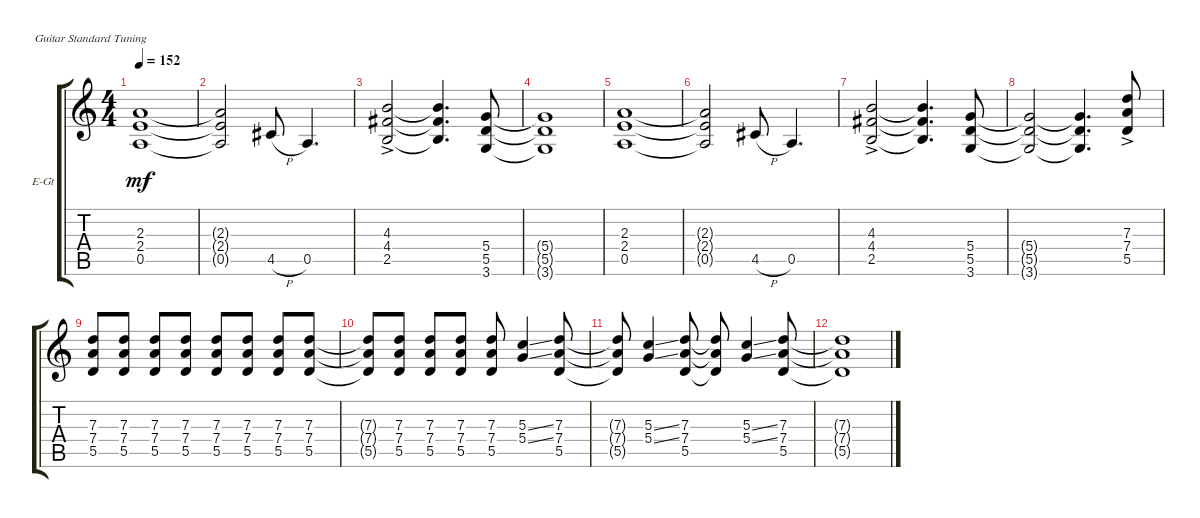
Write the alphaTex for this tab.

\bracketExtendMode groupsimilarinstruments
\firstSystemTrackNameOrientation horizontal
\otherSystemsTrackNameOrientation horizontal
\track ("Guitar 1" "E-Gt") {instrument distortionguitar}
\staff {score tabs}
\tuning (E4 B3 G3 D3 A2 E2)
\ts (4 4)
\tempo 152
\clef g2
\ks c
(2.3 2.4 0.5).1{dy mf} |
(2.3{t} 2.4{t} 0.5{t}).2 4.5{h}.8 0.5.4{d} |
(4.3{ac} 4.4{ac} 2.5{ac}).2 (4.3{t} 4.4{t} 2.5{t}).4{d} (5.4 5.5 3.6).8 |
(5.4{t} 5.5{t} 3.6{t}).1 |
(2.3 2.4 0.5).1 |
(2.3{t} 2.4{t} 0.5{t}).2 4.5{h}.8 0.5.4{d} |
(4.3{ac} 4.4{ac} 2.5{ac}).2 (4.3{t} 4.4{t} 2.5{t}).4{d} (5.4 5.5 3.6).8 |
(5.4{t} 5.5{t} 3.6{t}).2 (5.4{t} 5.5{t} 3.6{t}).4{d} (5.5{ac} 7.4{ac} 7.3{ac}).8 |
(7.3 7.4 5.5).8 (7.3 7.4 5.5).8 (7.3 7.4 5.5).8 (7.3 7.4 5.5).8 (7.3 7.4 5.5).8 (7.3 7.4 5.5).8 (7.3 7.4 5.5).8 (7.3 7.4 5.5).8 |
(7.3{t} 7.4{t} 5.5{t}).8 (7.3 7.4 5.5).8 (7.3 7.4 5.5).8 (7.3 7.4 5.5).8 (7.3 7.4 5.5).8 (5.3{ss} 5.4{ss}).4 (7.3 7.4 5.5).8 |
(5.5{t} 7.4{t} 7.3{t}).8 (5.3{ss} 5.4{ss}).4 (7.3 7.4 5.5).8 (5.5{t} 7.4{t} 7.3{t}).8 (5.3{ss} 5.4{ss}).4 (7.3 7.4 5.5).8 |
(7.3{t} 7.4{t} 5.5{t}).1
